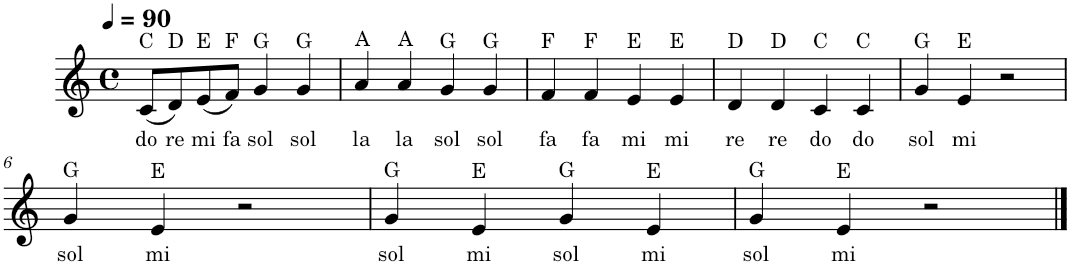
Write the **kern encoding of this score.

**kern	**text
*part1	*part1
*staff1	*staff1
*I"Piano	*
*I'Pno.	*
*clefG2	*
*k[]	*
*M4/4	*
*met(c)	*
*MM90	*
=1	=1
!LO:TX:a:t=C	!
!	!LO:LY:b
(8c/L	do
!LO:TX:a:t=D	!
!	!LO:LY:b
8d/)	re
!LO:TX:a:t=E	!
!	!LO:LY:b
(8e/	mi
!LO:TX:a:t=F	!
!	!LO:LY:b
8f/J)	fa
!LO:TX:a:t=G	!
!	!LO:LY:b
4g/	sol
!LO:TX:a:t=G	!
!	!LO:LY:b
4g/	sol
=2	=2
!LO:TX:a:t=A	!
!	!LO:LY:b
4a/	la
!LO:TX:a:t=A	!
!	!LO:LY:b
4a/	la
!LO:TX:a:t=G	!
!	!LO:LY:b
4g/	sol
!LO:TX:a:t=G	!
!	!LO:LY:b
4g/	sol
=3	=3
!LO:TX:a:t=F	!
!	!LO:LY:b
4f/	fa
!LO:TX:a:t=F	!
!	!LO:LY:b
4f/	fa
!LO:TX:a:t=E	!
!	!LO:LY:b
4e/	mi
!LO:TX:a:t=E	!
!	!LO:LY:b
4e/	mi
=4	=4
!LO:TX:a:t=D	!
!	!LO:LY:b
4d/	re
!LO:TX:a:t=D	!
!	!LO:LY:b
4d/	re
!LO:TX:a:t=C	!
!	!LO:LY:b
4c/	do
!LO:TX:a:t=C	!
!	!LO:LY:b
4c/	do
=5	=5
!LO:TX:a:t=G	!
!	!LO:LY:b
4g/	sol
!LO:TX:a:t=E	!
!	!LO:LY:b
4e/	mi
2r	.
!!LO:LB:g=z
=6	=6
!LO:TX:a:t=G	!
!	!LO:LY:b
4g/	sol
!LO:TX:a:t=E	!
!	!LO:LY:b
4e/	mi
2r	.
=7	=7
!LO:TX:a:t=G	!
!	!LO:LY:b
4g/	sol
!LO:TX:a:t=E	!
!	!LO:LY:b
4e/	mi
!LO:TX:a:t=G	!
!	!LO:LY:b
4g/	sol
!LO:TX:a:t=E	!
!	!LO:LY:b
4e/	mi
=8	=8
!LO:TX:a:t=G	!
!	!LO:LY:b
4g/	sol
!LO:TX:a:t=E	!
!	!LO:LY:b
4e/	mi
2r	.
==	==
*-	*-
